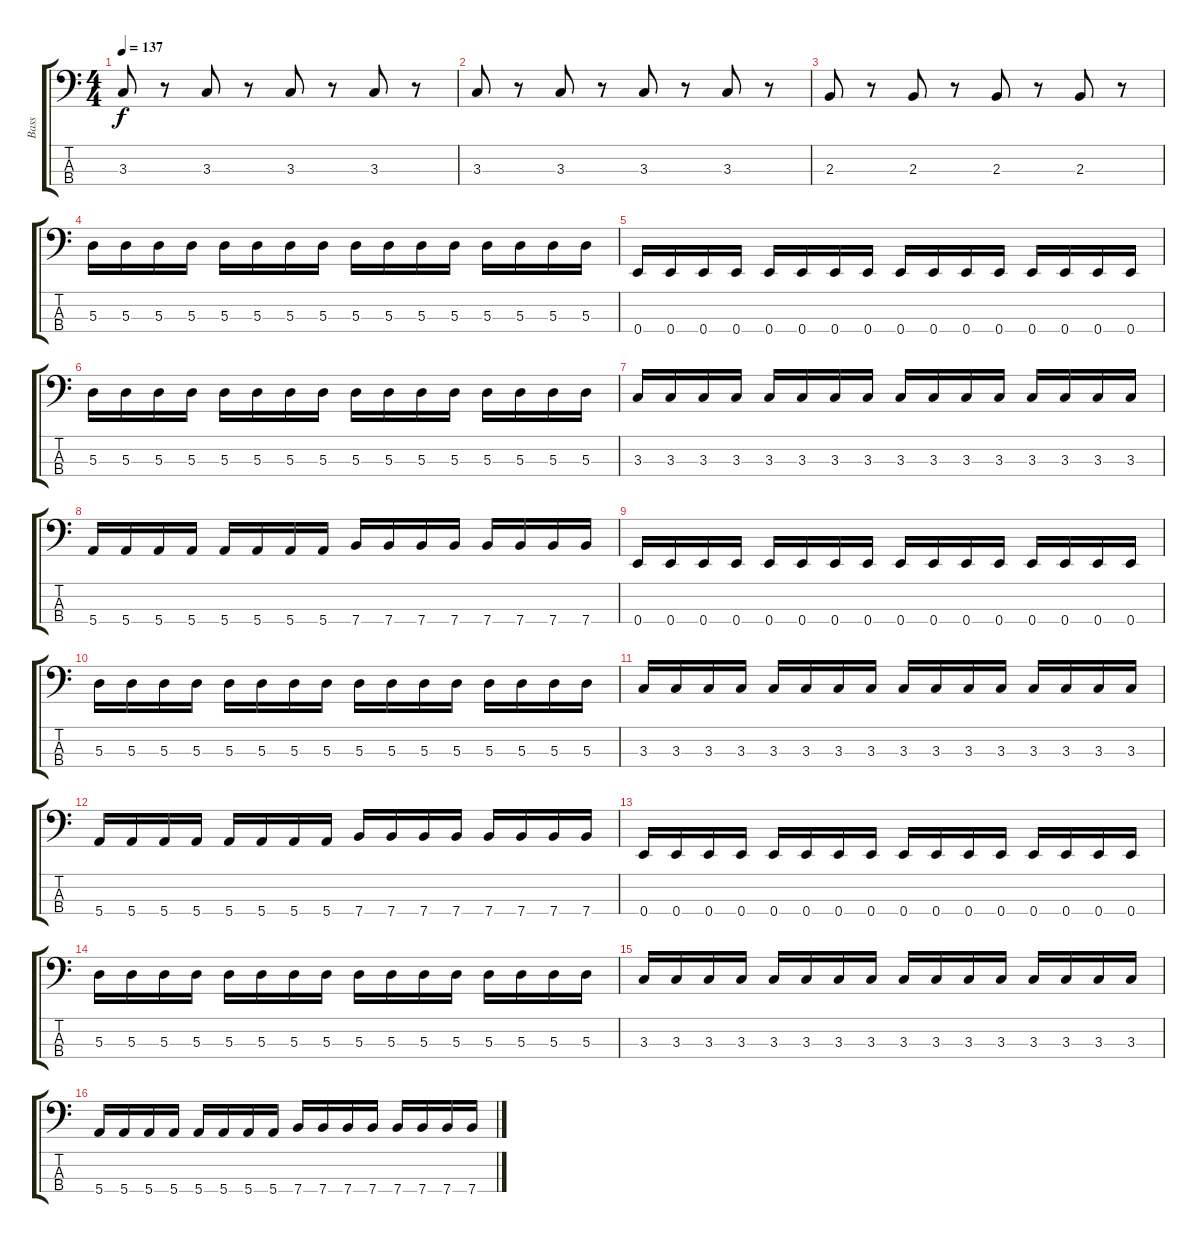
\track ("Bass" "Bass") {instrument electricbassfinger}
\staff {score tabs}
\tuning (G2 D2 A1 E1) {hide}
\ts (4 4)
\tempo 137
\clef f4
\ks c
3.3.8{dy f} r.8 3.3.8 r.8 3.3.8 r.8 3.3.8 r.8 |
3.3.8 r.8 3.3.8 r.8 3.3.8 r.8 3.3.8 r.8 |
2.3.8 r.8 2.3.8 r.8 2.3.8 r.8 2.3.8 r.8 |
5.3.16 5.3.16 5.3.16 5.3.16 5.3.16 5.3.16 5.3.16 5.3.16 5.3.16 5.3.16 5.3.16 5.3.16 5.3.16 5.3.16 5.3.16 5.3.16 |
0.4.16 0.4.16 0.4.16 0.4.16 0.4.16 0.4.16 0.4.16 0.4.16 0.4.16 0.4.16 0.4.16 0.4.16 0.4.16 0.4.16 0.4.16 0.4.16 |
5.3.16 5.3.16 5.3.16 5.3.16 5.3.16 5.3.16 5.3.16 5.3.16 5.3.16 5.3.16 5.3.16 5.3.16 5.3.16 5.3.16 5.3.16 5.3.16 |
3.3.16 3.3.16 3.3.16 3.3.16 3.3.16 3.3.16 3.3.16 3.3.16 3.3.16 3.3.16 3.3.16 3.3.16 3.3.16 3.3.16 3.3.16 3.3.16 |
5.4.16 5.4.16 5.4.16 5.4.16 5.4.16 5.4.16 5.4.16 5.4.16 7.4.16 7.4.16 7.4.16 7.4.16 7.4.16 7.4.16 7.4.16 7.4.16 |
0.4.16 0.4.16 0.4.16 0.4.16 0.4.16 0.4.16 0.4.16 0.4.16 0.4.16 0.4.16 0.4.16 0.4.16 0.4.16 0.4.16 0.4.16 0.4.16 |
5.3.16 5.3.16 5.3.16 5.3.16 5.3.16 5.3.16 5.3.16 5.3.16 5.3.16 5.3.16 5.3.16 5.3.16 5.3.16 5.3.16 5.3.16 5.3.16 |
3.3.16 3.3.16 3.3.16 3.3.16 3.3.16 3.3.16 3.3.16 3.3.16 3.3.16 3.3.16 3.3.16 3.3.16 3.3.16 3.3.16 3.3.16 3.3.16 |
5.4.16 5.4.16 5.4.16 5.4.16 5.4.16 5.4.16 5.4.16 5.4.16 7.4.16 7.4.16 7.4.16 7.4.16 7.4.16 7.4.16 7.4.16 7.4.16 |
0.4.16 0.4.16 0.4.16 0.4.16 0.4.16 0.4.16 0.4.16 0.4.16 0.4.16 0.4.16 0.4.16 0.4.16 0.4.16 0.4.16 0.4.16 0.4.16 |
5.3.16 5.3.16 5.3.16 5.3.16 5.3.16 5.3.16 5.3.16 5.3.16 5.3.16 5.3.16 5.3.16 5.3.16 5.3.16 5.3.16 5.3.16 5.3.16 |
3.3.16 3.3.16 3.3.16 3.3.16 3.3.16 3.3.16 3.3.16 3.3.16 3.3.16 3.3.16 3.3.16 3.3.16 3.3.16 3.3.16 3.3.16 3.3.16 |
5.4.16 5.4.16 5.4.16 5.4.16 5.4.16 5.4.16 5.4.16 5.4.16 7.4.16 7.4.16 7.4.16 7.4.16 7.4.16 7.4.16 7.4.16 7.4.16
